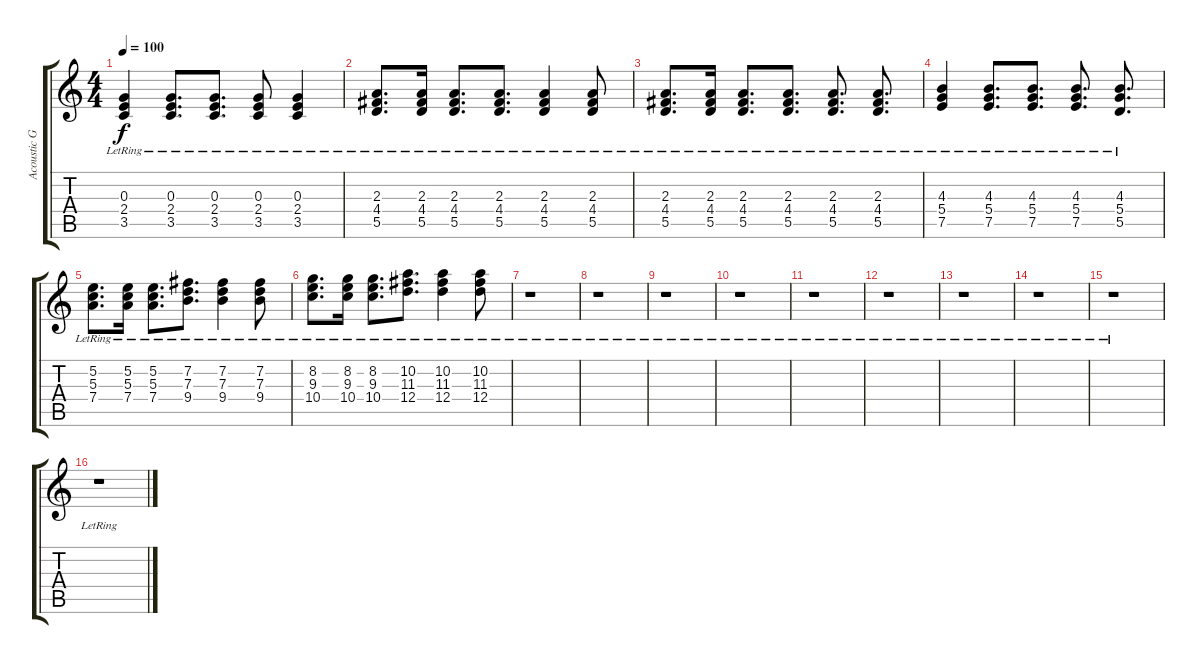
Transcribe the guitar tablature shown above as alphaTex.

\track ("Acoustic Guitar" "Acoustic G") {instrument acousticguitarsteel}
\staff {score tabs}
\tuning (E4 B3 G3 D3 A2 E2) {hide}
\ts (4 4)
\tempo 100
\clef g2
\ks c
(0.3{lr} 2.4{lr} 3.5{lr}).4{dy f} (0.3{lr} 2.4{lr} 3.5{lr}).8{d} (0.3{lr} 2.4{lr} 3.5{lr}).8{d} (0.3{lr} 2.4{lr} 3.5{lr}).8 (0.3{lr} 2.4{lr} 3.5{lr}).4 |
(2.3{lr} 4.4{lr} 5.5{lr}).8{d} (2.3{lr} 4.4{lr} 5.5{lr}).16 (2.3{lr} 4.4{lr} 5.5{lr}).8{d} (2.3{lr} 4.4{lr} 5.5{lr}).8{d} (2.3{lr} 4.4{lr} 5.5{lr}).4 (2.3{lr} 4.4{lr} 5.5{lr}).8 |
(2.3{lr} 4.4{lr} 5.5{lr}).8{d} (2.3{lr} 4.4{lr} 5.5{lr}).16 (2.3{lr} 4.4{lr} 5.5{lr}).8{d} (2.3{lr} 4.4{lr} 5.5{lr}).8{d} (2.3{lr} 4.4{lr} 5.5{lr}).8{d} (2.3{lr} 4.4{lr} 5.5{lr}).8{d} |
(4.3{lr} 5.4{lr} 7.5{lr}).4 (4.3{lr} 5.4{lr} 7.5{lr}).8{d} (4.3{lr} 5.4{lr} 7.5{lr}).8{d} (4.3{lr} 5.4{lr} 7.5{lr}).8{d} (4.3{lr} 5.4{lr} 5.5{lr}).8{d} |
(5.2{lr} 5.3{lr} 7.4{lr}).8{d} (5.2{lr} 5.3{lr} 7.4{lr}).16 (5.2{lr} 5.3{lr} 7.4{lr}).8{d} (7.2{lr} 7.3{lr} 9.4{lr}).8{d} (7.2{lr} 7.3{lr} 9.4{lr}).4 (7.2{lr} 7.3{lr} 9.4{lr}).8 |
(8.2{lr} 9.3{lr} 10.4{lr}).8{d} (8.2{lr} 9.3{lr} 10.4{lr}).16 (8.2{lr} 9.3{lr} 10.4{lr}).8{d} (10.2{lr} 11.3{lr} 12.4{lr}).8{d} (10.2{lr} 11.3{lr} 12.4{lr}).4 (10.2{lr} 11.3{lr} 12.4{lr}).8 |
r.1 |
r.1 |
r.1 |
r.1 |
r.1 |
r.1 |
r.1 |
r.1 |
r.1 |
r.1
